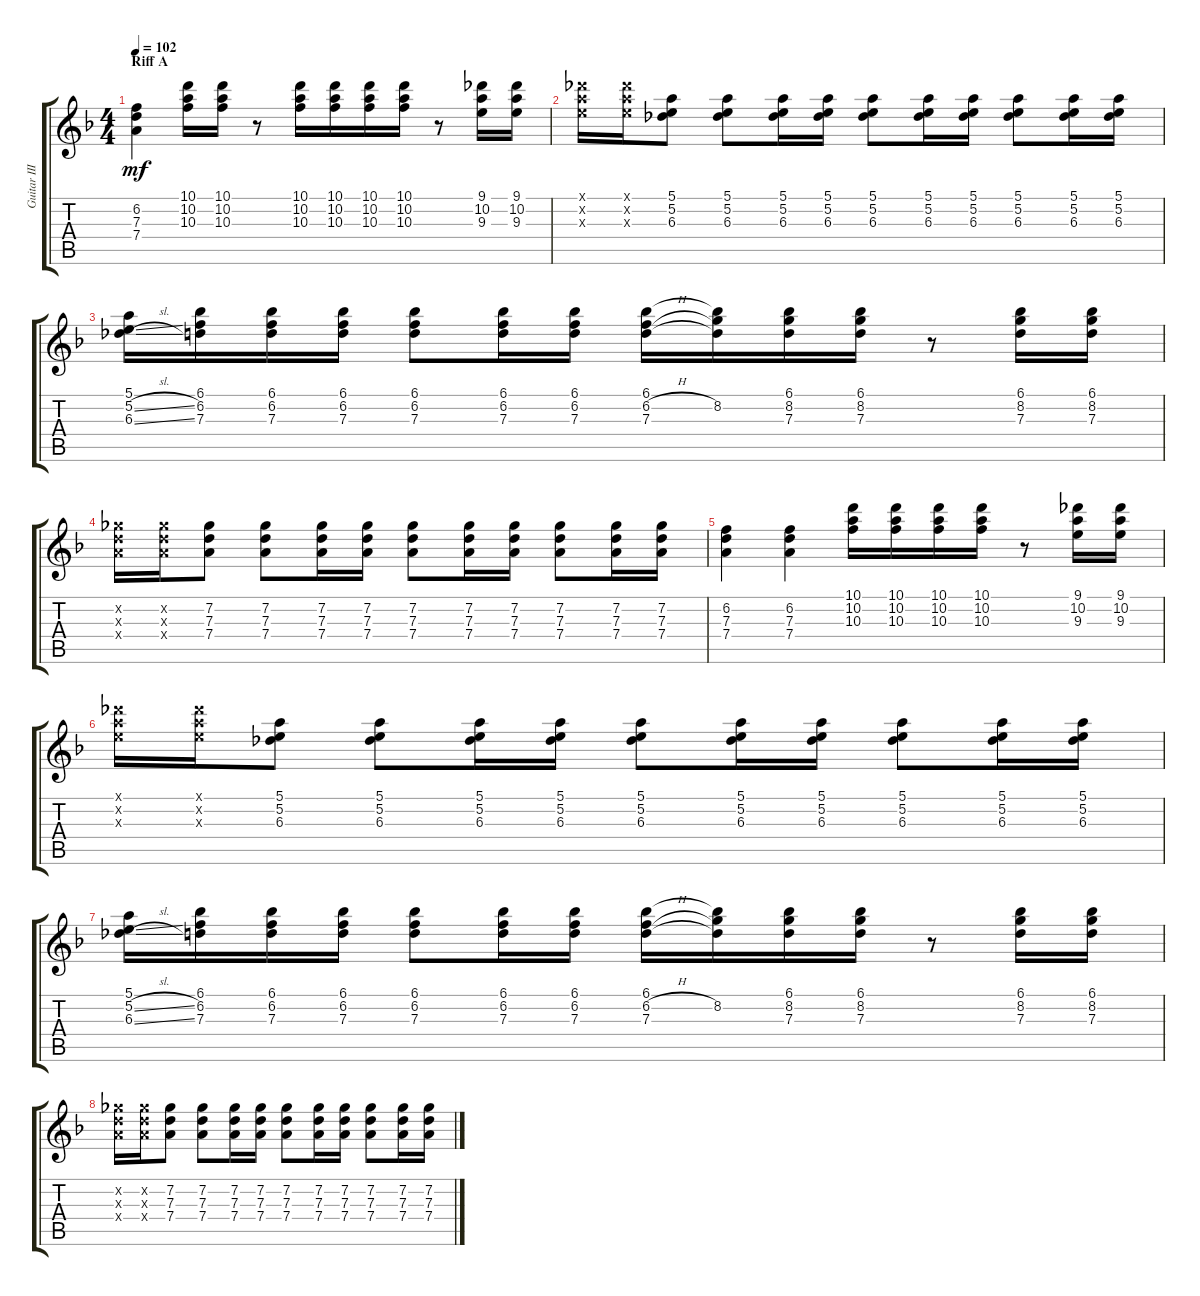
\track ("Guitar III" "Guitar III") {instrument distortionguitar}
\staff {score tabs}
\tuning (E4 B3 G3 D3 A2 D2) {hide}
\ts (4 4)
\section ("" "Riff A")
\tempo 102
\clef g2
\ks dminor
(6.2 7.3 7.4).4{dy mf volume 9 balance 14 instrument distortionguitar} (10.1 10.2 10.3).16 (10.1 10.2 10.3).16 r.8 (10.1 10.2 10.3).16 (10.1 10.2 10.3).16 (10.1 10.2 10.3).16 (10.1 10.2 10.3).16 r.8 (9.1 10.2 9.3).16 (9.1 10.2 9.3).16 |
(9.1{x} 10.2{x} 9.3{x}).16 (9.1{x} 10.2{x} 9.3{x}).16 (5.1 5.2 6.3).8 (5.1 5.2 6.3).8 (5.1 5.2 6.3).16 (5.1 5.2 6.3).16 (5.1 5.2 6.3).8 (5.1 5.2 6.3).16 (5.1 5.2 6.3).16 (5.1 5.2 6.3).8 (5.1 5.2 6.3).16 (5.1 5.2 6.3).16 |
(5.1 5.2{sl} 6.3{sl}).16 (6.1 6.2 7.3).16 (6.1 6.2 7.3).16 (6.1 6.2 7.3).16 (6.1 6.2 7.3).8 (6.1 6.2 7.3).16 (6.1 6.2 7.3).16 (6.1 6.2{h} 7.3).16 (6.1{t} 8.2 7.3{t}).16 (6.1 8.2 7.3).16 (6.1 8.2 7.3).16 r.8 (6.1 8.2 7.3).16 (6.1 8.2 7.3).16 |
(7.2{x} 7.3{x} 7.4{x}).16 (7.2{x} 7.3{x} 7.4{x}).16 (7.2 7.3 7.4).8 (7.2 7.3 7.4).8 (7.2 7.3 7.4).16 (7.2 7.3 7.4).16 (7.2 7.3 7.4).8 (7.2 7.3 7.4).16 (7.2 7.3 7.4).16 (7.2 7.3 7.4).8 (7.2 7.3 7.4).16 (7.2 7.3 7.4).16 |
(6.2 7.3 7.4).4 (6.2 7.3 7.4).4 (10.1 10.2 10.3).16 (10.1 10.2 10.3).16 (10.1 10.2 10.3).16 (10.1 10.2 10.3).16 r.8 (9.1 10.2 9.3).16 (9.1 10.2 9.3).16 |
(9.1{x} 10.2{x} 9.3{x}).16 (9.1{x} 10.2{x} 9.3{x}).16 (5.1 5.2 6.3).8 (5.1 5.2 6.3).8 (5.1 5.2 6.3).16 (5.1 5.2 6.3).16 (5.1 5.2 6.3).8 (5.1 5.2 6.3).16 (5.1 5.2 6.3).16 (5.1 5.2 6.3).8 (5.1 5.2 6.3).16 (5.1 5.2 6.3).16 |
(5.1 5.2{sl} 6.3{sl}).16 (6.1 6.2 7.3).16 (6.1 6.2 7.3).16 (6.1 6.2 7.3).16 (6.1 6.2 7.3).8 (6.1 6.2 7.3).16 (6.1 6.2 7.3).16 (6.1 6.2{h} 7.3).16 (6.1{t} 8.2 7.3{t}).16 (6.1 8.2 7.3).16 (6.1 8.2 7.3).16 r.8 (6.1 8.2 7.3).16 (6.1 8.2 7.3).16 |
(7.2{x} 7.3{x} 7.4{x}).16 (7.2{x} 7.3{x} 7.4{x}).16 (7.2 7.3 7.4).8 (7.2 7.3 7.4).8 (7.2 7.3 7.4).16 (7.2 7.3 7.4).16 (7.2 7.3 7.4).8 (7.2 7.3 7.4).16 (7.2 7.3 7.4).16 (7.2 7.3 7.4).8 (7.2 7.3 7.4).16 (7.2 7.3 7.4).16
